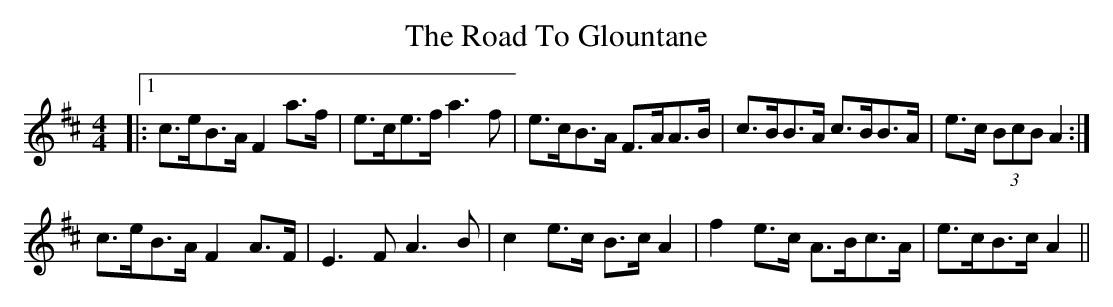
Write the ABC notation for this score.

X:1
T: The Road To Glountane
M: 4/4
L: 1/8
K: Dmaj
|:1 c>eB>A F2 a>f|e>ce>f a3 f|e>cB>A F>AA>B|c>BB>A c>BB>A|e>c (3BcB A2:|
2 c>eB>A F2 A>F|E3 F A3 B|c2 e>c B>c A2|f2 e>c A>Bc>A|e>cB>c A2||
